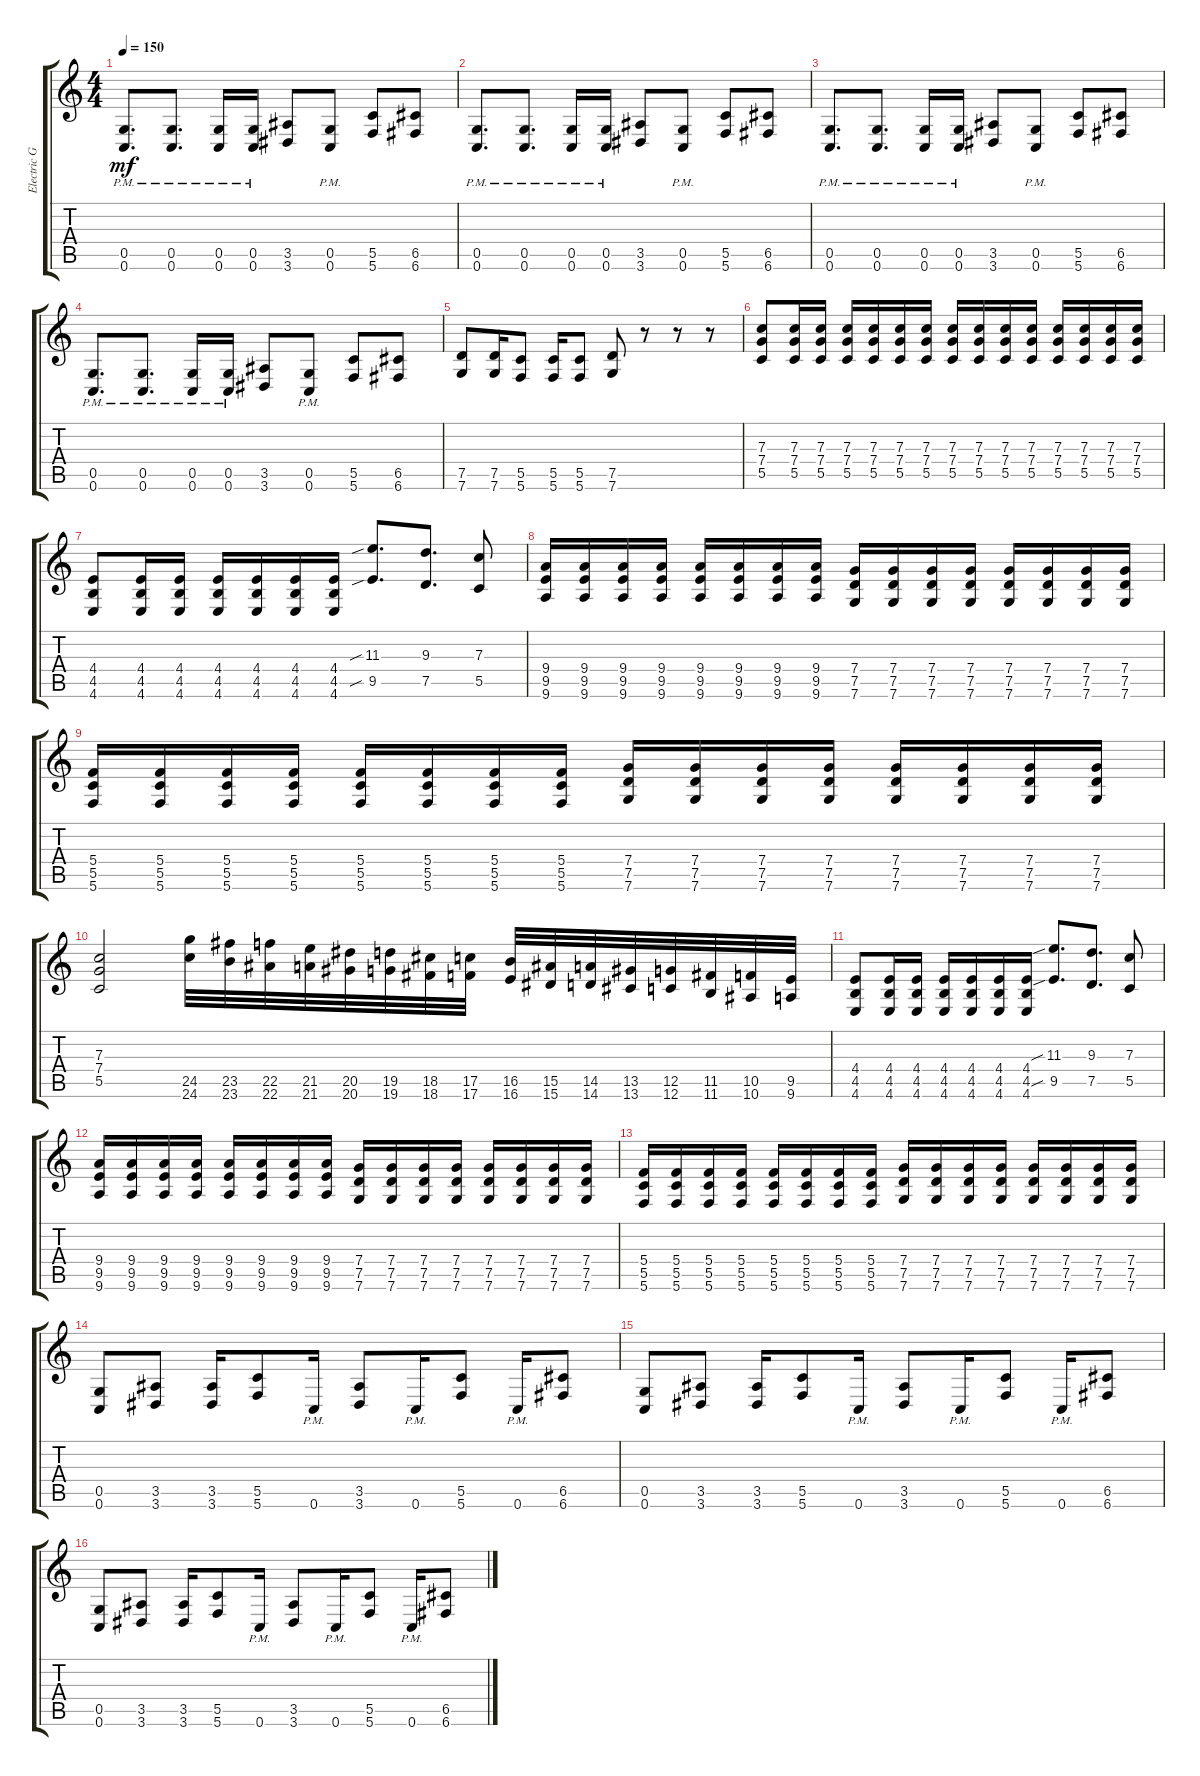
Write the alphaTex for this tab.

\track ("Electric Guitar" "Electric G") {instrument distortionguitar}
\staff {score tabs}
\tuning (D4 A3 F3 C3 G2 C2) {hide}
\ts (4 4)
\tempo 150
\clef g2
\ks c
(0.5{pm} 0.6{pm}).8{d dy mf} (0.5{pm} 0.6{pm}).8{d} (0.5{pm} 0.6{pm}).16 (0.5{pm} 0.6{pm}).16 (3.5 3.6).8 (0.5{pm} 0.6{pm}).8 (5.5 5.6).8 (6.5 6.6).8 |
(0.5{pm} 0.6{pm}).8{d} (0.5{pm} 0.6{pm}).8{d} (0.5{pm} 0.6{pm}).16 (0.5{pm} 0.6{pm}).16 (3.5 3.6).8 (0.5{pm} 0.6{pm}).8 (5.5 5.6).8 (6.5 6.6).8 |
(0.5{pm} 0.6{pm}).8{d} (0.5{pm} 0.6{pm}).8{d} (0.5{pm} 0.6{pm}).16 (0.5{pm} 0.6{pm}).16 (3.5 3.6).8 (0.5{pm} 0.6{pm}).8 (5.5 5.6).8 (6.5 6.6).8 |
(0.5{pm} 0.6{pm}).8{d} (0.5{pm} 0.6{pm}).8{d} (0.5{pm} 0.6{pm}).16 (0.5{pm} 0.6{pm}).16 (3.5 3.6).8 (0.5{pm} 0.6{pm}).8 (5.5 5.6).8 (6.5 6.6).8 |
(7.5 7.6).8 (7.5 7.6).16 (5.5 5.6).8 (5.5 5.6).16 (5.5 5.6).8 (7.5 7.6).8 r.8 r.8 r.8 |
(7.3 7.4 5.5).8 (7.3 7.4 5.5).16 (7.3 7.4 5.5).16 (7.3 7.4 5.5).16 (7.3 7.4 5.5).16 (7.3 7.4 5.5).16 (7.3 7.4 5.5).16 (7.3 7.4 5.5).16 (7.3 7.4 5.5).16 (7.3 7.4 5.5).16 (7.3 7.4 5.5).16 (7.3 7.4 5.5).16 (7.3 7.4 5.5).16 (7.3 7.4 5.5).16 (7.3 7.4 5.5).16 |
(4.4 4.5 4.6).8 (4.4 4.5 4.6).16 (4.4 4.5 4.6).16 (4.4 4.5 4.6).16 (4.4 4.5 4.6).16 (4.4 4.5 4.6).16 (4.4 4.5 4.6).16 (11.3{sib} 9.5{sib}).8{d} (9.3 7.5).8{d} (7.3 5.5).8 |
(9.4 9.5 9.6).16 (9.4 9.5 9.6).16 (9.4 9.5 9.6).16 (9.4 9.5 9.6).16 (9.4 9.5 9.6).16 (9.4 9.5 9.6).16 (9.4 9.5 9.6).16 (9.4 9.5 9.6).16 (7.4 7.5 7.6).16 (7.4 7.5 7.6).16 (7.4 7.5 7.6).16 (7.4 7.5 7.6).16 (7.4 7.5 7.6).16 (7.4 7.5 7.6).16 (7.4 7.5 7.6).16 (7.4 7.5 7.6).16 |
(5.4 5.5 5.6).16 (5.4 5.5 5.6).16 (5.4 5.5 5.6).16 (5.4 5.5 5.6).16 (5.4 5.5 5.6).16 (5.4 5.5 5.6).16 (5.4 5.5 5.6).16 (5.4 5.5 5.6).16 (7.4 7.5 7.6).16 (7.4 7.5 7.6).16 (7.4 7.5 7.6).16 (7.4 7.5 7.6).16 (7.4 7.5 7.6).16 (7.4 7.5 7.6).16 (7.4 7.5 7.6).16 (7.4 7.5 7.6).16 |
(7.3 7.4 5.5).2 (24.5 24.6).32 (23.5 23.6).32 (22.5 22.6).32 (21.5 21.6).32 (20.5 20.6).32 (19.5 19.6).32 (18.5 18.6).32 (17.5 17.6).32 (16.5 16.6).32 (15.5 15.6).32 (14.5 14.6).32 (13.5 13.6).32 (12.5 12.6).32 (11.5 11.6).32 (10.5 10.6).32 (9.5 9.6).32 |
(4.4 4.5 4.6).8 (4.4 4.5 4.6).16 (4.4 4.5 4.6).16 (4.4 4.5 4.6).16 (4.4 4.5 4.6).16 (4.4 4.5 4.6).16 (4.4 4.5 4.6).16 (11.3{sib} 9.5{sib}).8{d} (9.3 7.5).8{d} (7.3 5.5).8 |
(9.4 9.5 9.6).16 (9.4 9.5 9.6).16 (9.4 9.5 9.6).16 (9.4 9.5 9.6).16 (9.4 9.5 9.6).16 (9.4 9.5 9.6).16 (9.4 9.5 9.6).16 (9.4 9.5 9.6).16 (7.4 7.5 7.6).16 (7.4 7.5 7.6).16 (7.4 7.5 7.6).16 (7.4 7.5 7.6).16 (7.4 7.5 7.6).16 (7.4 7.5 7.6).16 (7.4 7.5 7.6).16 (7.4 7.5 7.6).16 |
(5.4 5.5 5.6).16 (5.4 5.5 5.6).16 (5.4 5.5 5.6).16 (5.4 5.5 5.6).16 (5.4 5.5 5.6).16 (5.4 5.5 5.6).16 (5.4 5.5 5.6).16 (5.4 5.5 5.6).16 (7.4 7.5 7.6).16 (7.4 7.5 7.6).16 (7.4 7.5 7.6).16 (7.4 7.5 7.6).16 (7.4 7.5 7.6).16 (7.4 7.5 7.6).16 (7.4 7.5 7.6).16 (7.4 7.5 7.6).16 |
(0.5 0.6).8 (3.5 3.6).8 (3.5 3.6).16 (5.5 5.6).8 0.6{pm}.16 (3.5 3.6).8 0.6{pm}.16 (5.5 5.6).8 0.6{pm}.16 (6.5 6.6).8 |
(0.5 0.6).8 (3.5 3.6).8 (3.5 3.6).16 (5.5 5.6).8 0.6{pm}.16 (3.5 3.6).8 0.6{pm}.16 (5.5 5.6).8 0.6{pm}.16 (6.5 6.6).8 |
(0.5 0.6).8 (3.5 3.6).8 (3.5 3.6).16 (5.5 5.6).8 0.6{pm}.16 (3.5 3.6).8 0.6{pm}.16 (5.5 5.6).8 0.6{pm}.16 (6.5 6.6).8
